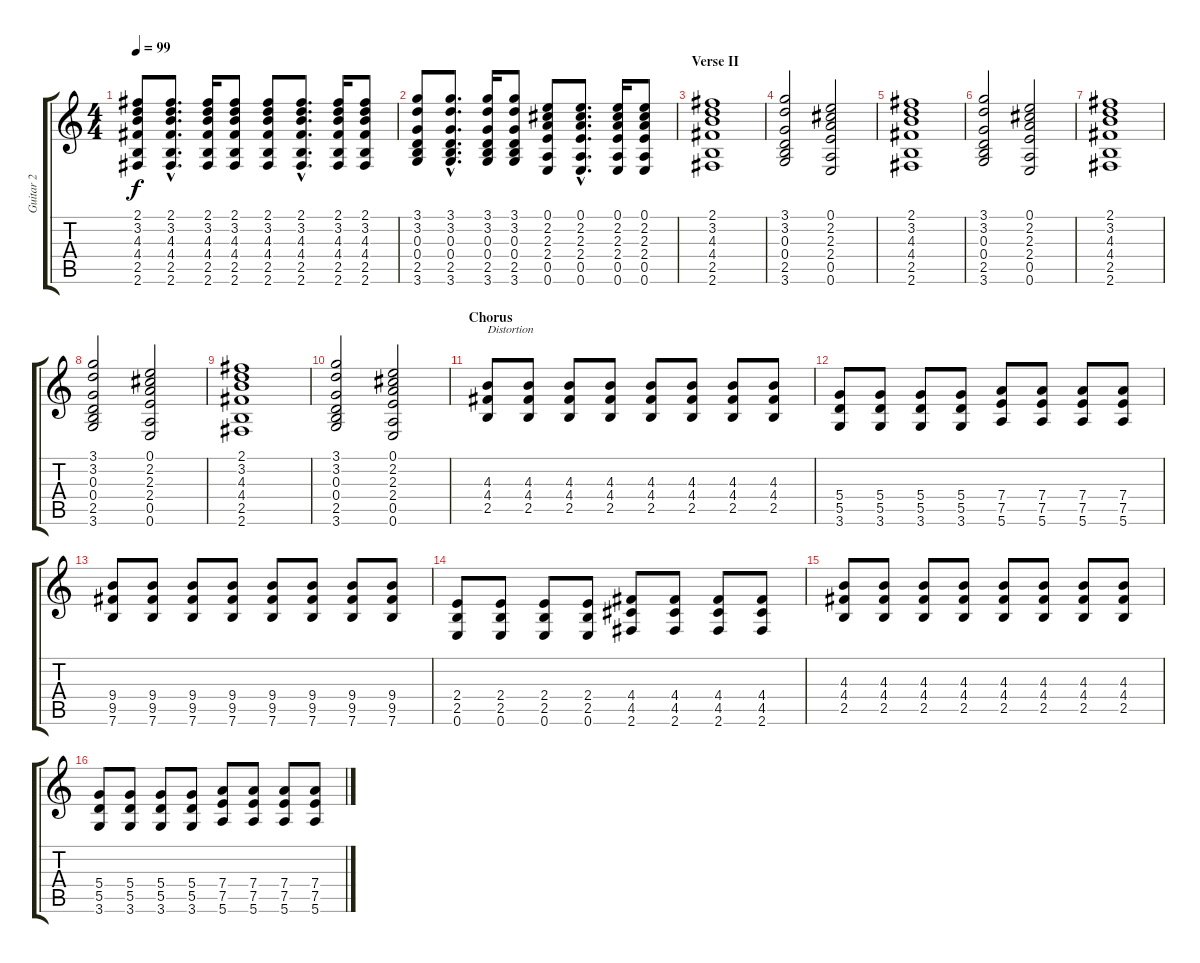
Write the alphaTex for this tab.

\track ("Guitar 2" "Guitar 2") {instrument electricguitarjazz}
\staff {score tabs}
\tuning (E4 B3 G3 D3 A2 E2) {hide}
\ts (4 4)
\tempo 99
\clef g2
\ks c
(2.1 3.2 4.3 4.4 2.5 2.6).8{dy f} (2.1{hac} 3.2{hac} 4.3{hac} 4.4{hac} 2.5{hac} 2.6{hac}).8{d} (2.1 3.2 4.3 4.4 2.5 2.6).16 (2.1 3.2 4.3 4.4 2.5 2.6).8 (2.1 3.2 4.3 4.4 2.5 2.6).8 (2.1{hac} 3.2{hac} 4.3{hac} 4.4{hac} 2.5{hac} 2.6{hac}).8{d} (2.1 3.2 4.3 4.4 2.5 2.6).16 (2.1 3.2 4.3 4.4 2.5 2.6).8 |
(3.1 3.2 0.3 0.4 2.5 3.6).8 (3.1{hac} 3.2{hac} 0.3{hac} 0.4{hac} 2.5{hac} 3.6{hac}).8{d} (3.1 3.2 0.3 0.4 2.5 3.6).16 (3.1 3.2 0.3 0.4 2.5 3.6).8 (0.1 2.2 2.3 2.4 0.5 0.6).8 (0.1{hac} 2.2{hac} 2.3{hac} 2.4{hac} 0.5{hac} 0.6{hac}).8{d} (0.1 2.2 2.3 2.4 0.5 0.6).16 (0.1 2.2 2.3 2.4 0.5 0.6).8 |
\section ("" "Verse II")
(2.1 3.2 4.3 4.4 2.5 2.6).1 |
(3.1 3.2 0.3 0.4 2.5 3.6).2 (0.1 2.2 2.3 2.4 0.5 0.6).2 |
(2.1 3.2 4.3 4.4 2.5 2.6).1 |
(3.1 3.2 0.3 0.4 2.5 3.6).2 (0.1 2.2 2.3 2.4 0.5 0.6).2 |
(2.1 3.2 4.3 4.4 2.5 2.6).1 |
(3.1 3.2 0.3 0.4 2.5 3.6).2 (0.1 2.2 2.3 2.4 0.5 0.6).2 |
(2.1 3.2 4.3 4.4 2.5 2.6).1 |
(3.1 3.2 0.3 0.4 2.5 3.6).2 (0.1 2.2 2.3 2.4 0.5 0.6).2 |
\section ("" "Chorus")
(4.3 4.4 2.5).8{txt "Distortion" instrument overdrivenguitar} (4.3 4.4 2.5).8 (4.3 4.4 2.5).8 (4.3 4.4 2.5).8 (4.3 4.4 2.5).8 (4.3 4.4 2.5).8 (4.3 4.4 2.5).8 (4.3 4.4 2.5).8 |
(5.4 5.5 3.6).8 (5.4 5.5 3.6).8 (5.4 5.5 3.6).8 (5.4 5.5 3.6).8 (7.4 7.5 5.6).8 (7.4 7.5 5.6).8 (7.4 7.5 5.6).8 (7.4 7.5 5.6).8 |
(9.4 9.5 7.6).8 (9.4 9.5 7.6).8 (9.4 9.5 7.6).8 (9.4 9.5 7.6).8 (9.4 9.5 7.6).8 (9.4 9.5 7.6).8 (9.4 9.5 7.6).8 (9.4 9.5 7.6).8 |
(2.4 2.5 0.6).8 (2.4 2.5 0.6).8 (2.4 2.5 0.6).8 (2.4 2.5 0.6).8 (4.4 4.5 2.6).8 (4.4 4.5 2.6).8 (4.4 4.5 2.6).8 (4.4 4.5 2.6).8 |
(4.3 4.4 2.5).8 (4.3 4.4 2.5).8 (4.3 4.4 2.5).8 (4.3 4.4 2.5).8 (4.3 4.4 2.5).8 (4.3 4.4 2.5).8 (4.3 4.4 2.5).8 (4.3 4.4 2.5).8 |
(5.4 5.5 3.6).8 (5.4 5.5 3.6).8 (5.4 5.5 3.6).8 (5.4 5.5 3.6).8 (7.4 7.5 5.6).8 (7.4 7.5 5.6).8 (7.4 7.5 5.6).8 (7.4 7.5 5.6).8
